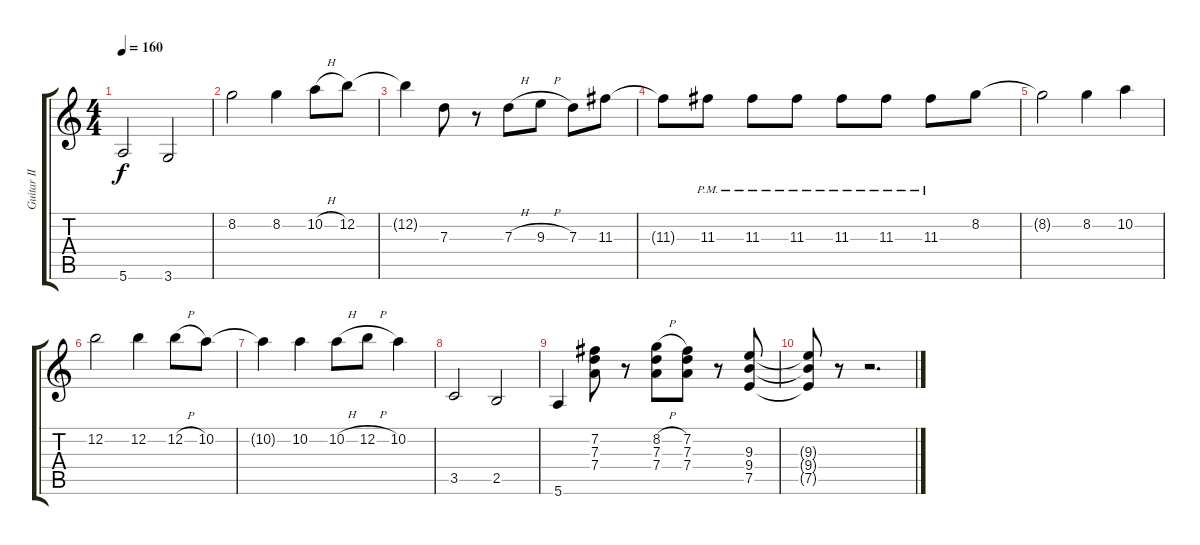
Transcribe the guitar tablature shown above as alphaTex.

\track ("Guitar II" "Guitar II") {instrument distortionguitar}
\staff {score tabs}
\tuning (E4 B3 G3 D3 A2 E2) {hide}
\ts (4 4)
\tempo 160
\clef g2
\ks c
5.6.2{dy f} 3.6.2 |
8.2.2 8.2.4 10.2{h}.8 12.2.8 |
12.2{t}.4 7.3.8 r.8 7.3{h}.8 9.3{h}.8 7.3.8 11.3.8 |
11.3{t}.8 11.3{pm}.8 11.3{pm}.8 11.3{pm}.8 11.3{pm}.8 11.3{pm}.8 11.3{pm}.8 8.2.8 |
8.2{t}.2 8.2.4 10.2.4 |
12.2.2 12.2.4 12.2{h}.8 10.2.8 |
10.2{t}.4 10.2.4 10.2{h}.8 12.2{h}.8 10.2.4 |
3.5.2 2.5.2 |
5.6.4 (7.2 7.3 7.4).8 r.8 (8.2{h} 7.3 7.4).8 (7.2 7.3 7.4).8 r.8 (9.3 9.4 7.5).8 |
(9.3{t} 9.4{t} 7.5{t}).8 r.8 r.2{d}
